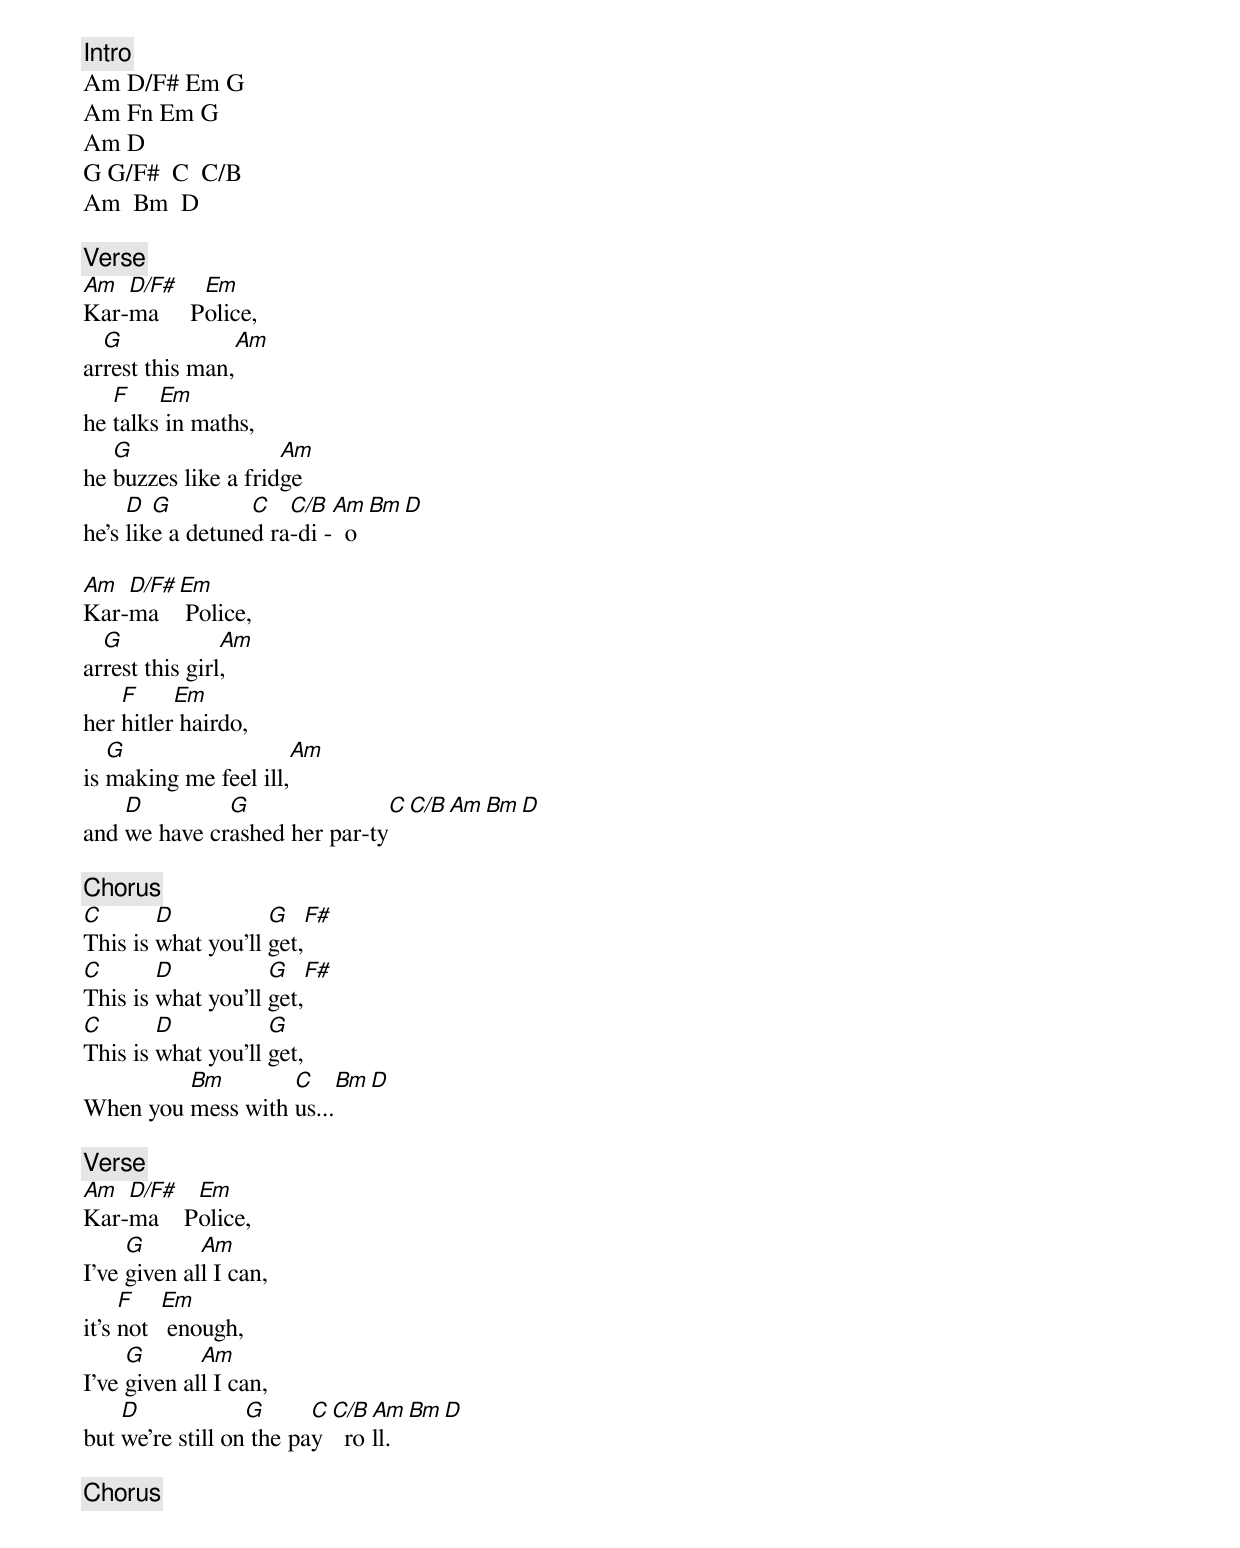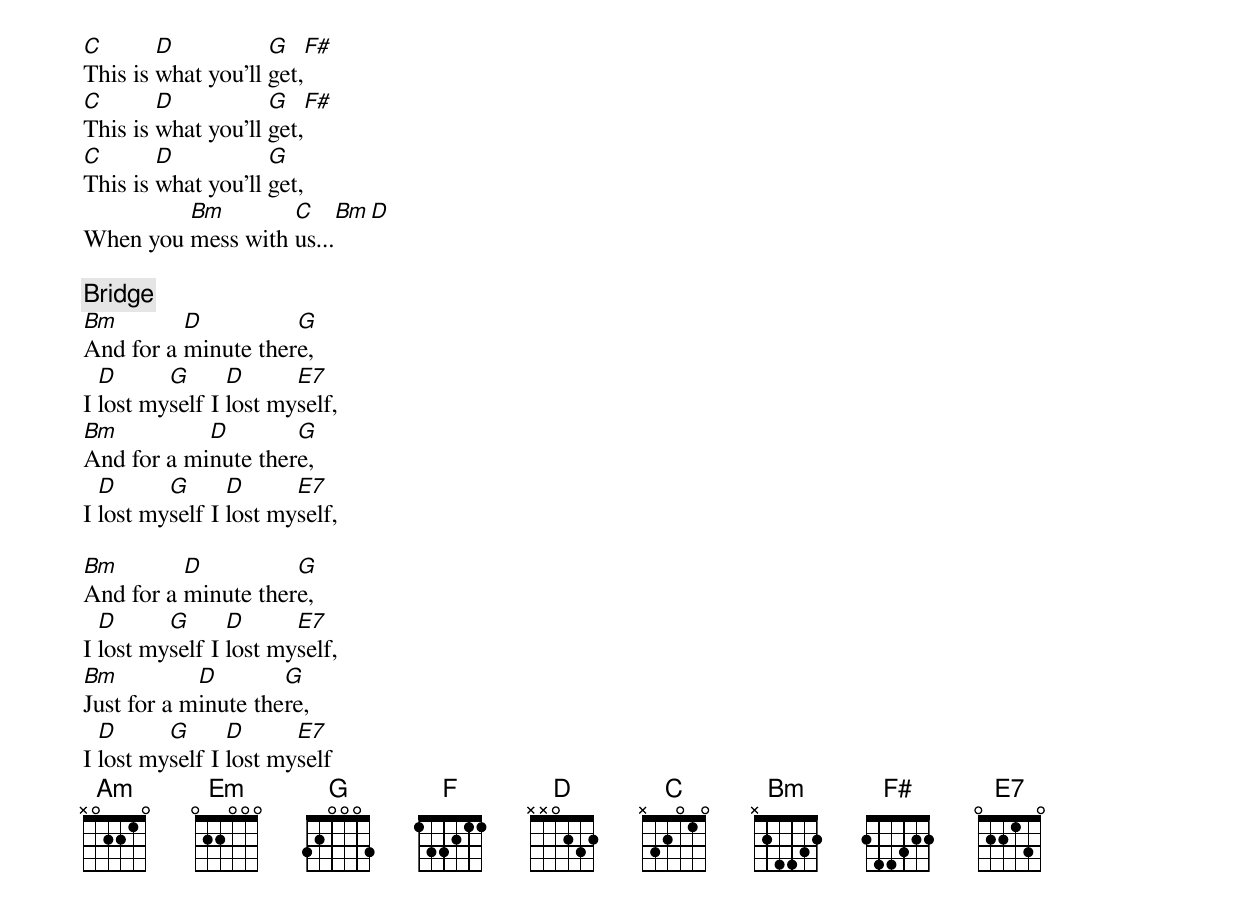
[Intro]
Am D/F# Em G
Am Fn Em G
Am D
G G/F#  C  C/B
Am  Bm  D

[Verse]
Am  D/F#    Em
Kar-ma     Police,
  G             Am
arrest this man,
   F    Em
he talks in maths,
   G                 Am
he buzzes like a fridge
     D  G         C   C/B  Am   Bm   D
he's like a detuned ra-di -  o

Am  D/F# Em
Kar-ma    Police,
  G             Am
arrest this girl,
    F     Em
her hitler hairdo,
   G                    Am
is making me feel ill,
    D         G                 C   C/B  Am   Bm   D
and we have crashed her par-ty

[Chorus]
C       D           G   F#
This is what you'll get,
C       D           G   F#
This is what you'll get,
C       D           G
This is what you'll get,
         Bm        C    Bm  D
When you mess with us...

[Verse]
Am  D/F#   Em
Kar-ma    Police,
     G       Am
I've given all I can,
     F    Em
it's not   enough,
     G       Am
I've given all I can,
    D             G      C C/B Am   Bm   D
but we're still on the pay   roll.

[Chorus]
C       D           G   F#
This is what you'll get,
C       D           G   F#
This is what you'll get,
C       D           G
This is what you'll get,
         Bm        C    Bm  D
When you mess with us...

[Bridge]
Bm        D          G
And for a minute there,
  D      G      D      E7
I lost myself I lost myself,
Bm          D        G
And for a minute there,
  D      G      D      E7
I lost myself I lost myself,

Bm        D          G
And for a minute there,
  D      G      D      E7
I lost myself I lost myself,
Bm          D        G
Just for a minute there,
  D      G      D      E7
I lost myself I lost myself
